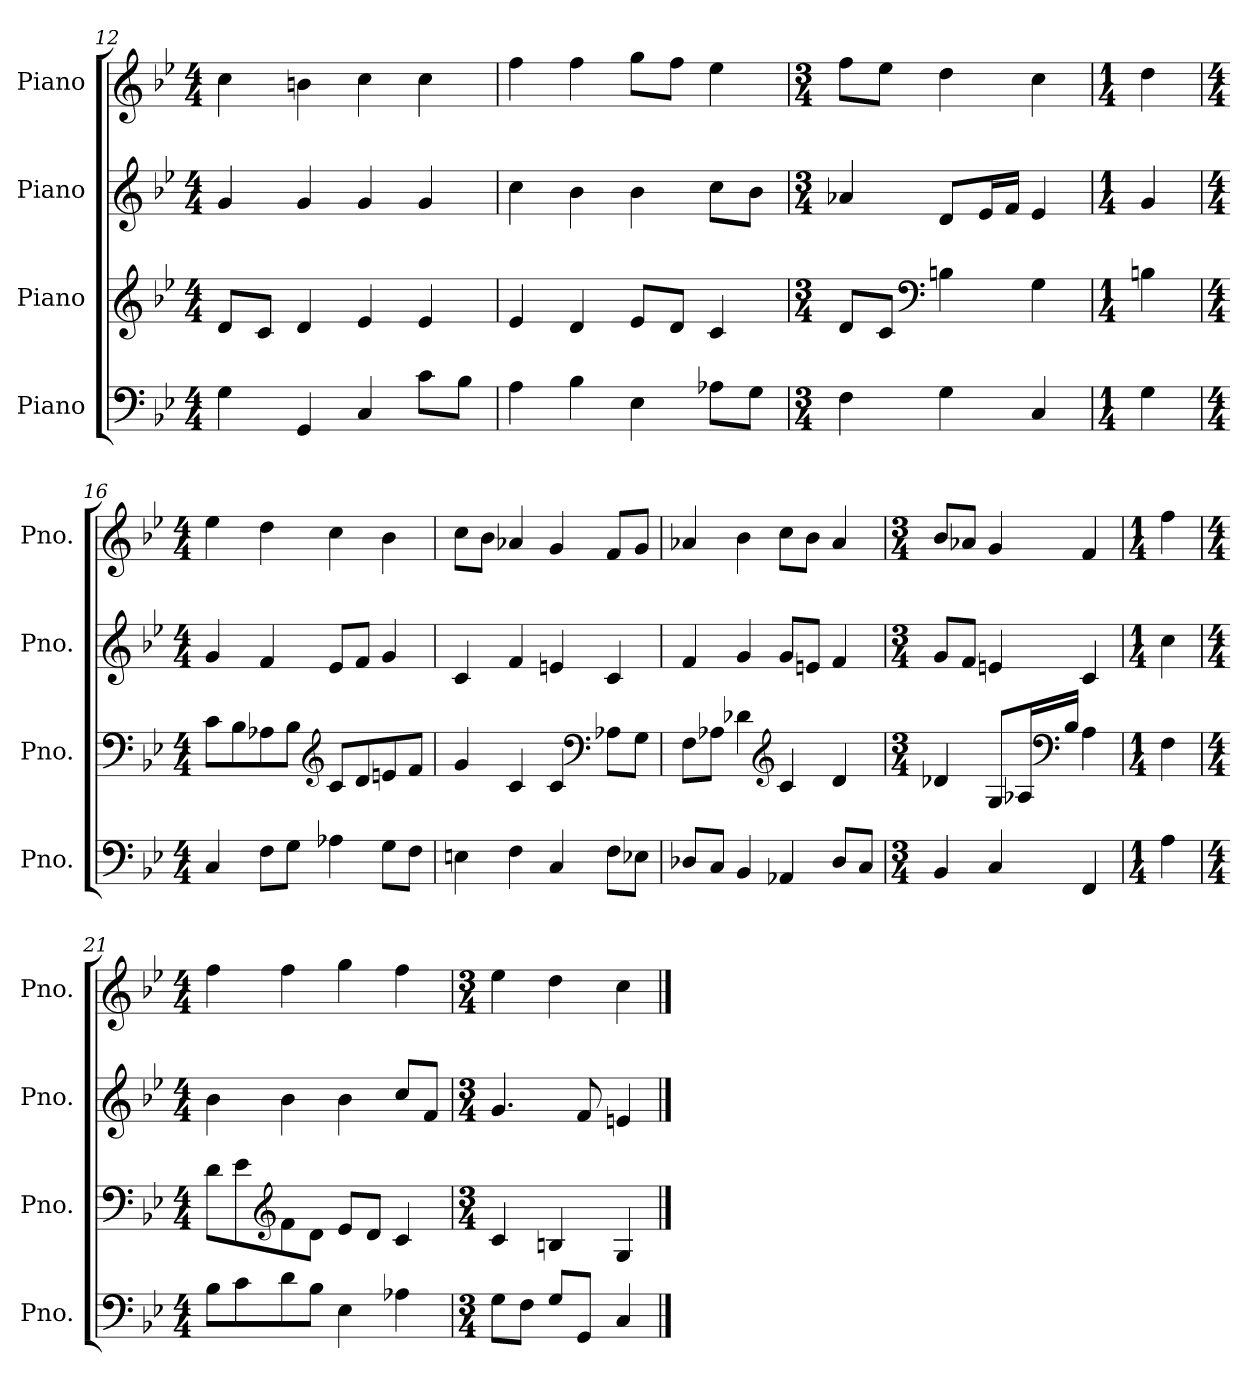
**kern	**kern	**kern	**kern
*part4	*part3	*part2	*part1
*staff4	*staff3	*staff2	*staff1
*I"Piano	*I"Piano	*I"Piano	*I"Piano
*I'Pno.	*I'Pno.	*I'Pno.	*I'Pno.
*clefF4	*clefG2	*clefG2	*clefG2
*k[b-e-]	*k[b-e-]	*k[b-e-]	*k[b-e-]
*M4/4	*M4/4	*M4/4	*M4/4
=12	=12	=12	=12
4G\	8d/L	4g/	4cc\
.	8c/J	.	.
4GG/	4d/	4g/	4bn\
4C/	4e-/	4g/	4cc\
8c\L	4e-/	4g/	4cc\
8B-\J	.	.	.
=13	=13	=13	=13
4A\	4e-/	4cc\	4ff\
4B-\	4d/	4b-\	4ff\
4E-\	8e-/L	4b-\	8gg\L
.	8d/J	.	8ff\J
8A-X\L	4c/	8cc\L	4ee-\
8G\J	.	8b-\J	.
=14	=14	=14	=14
*M3/4	*M3/4	*M3/4	*M3/4
4F\	8d/L	4a-X/	8ff\L
.	8c/J	.	8ee-\J
*	*clefF4	*	*
4G\	4Bn\	8d/L	4dd\
.	.	16e-/L	.
.	.	16f/JJ	.
4C/	4G\	4e-/	4cc\
=15	=15	=15	=15
*M1/4	*M1/4	*M1/4	*M1/4
4G\	4Bn\	4g/	4dd\
!!LO:PB:g=z
=16	=16	=16	=16
*M4/4	*M4/4	*M4/4	*M4/4
4C/	8c\L	4g/	4ee-\
.	8B-\	.	.
8F\L	8A-X\	4f/	4dd\
8G\J	8B-\J	.	.
*	*clefG2	*	*
4A-X\	8c/L	8e-/L	4cc\
.	8d/	8f/J	.
8G\L	8en/	4g/	4b-\
8F\J	8f/J	.	.
=17	=17	=17	=17
4En\	4g/	4c/	8cc\L
.	.	.	8b-\J
4F\	4c/	4f/	4a-X/
4C/	4c/	4en/	4g/
*	*clefF4	*	*
8F\L	8A-X\L	4c/	8f/L
8E-X\J	8G\J	.	8g/J
=18	=18	=18	=18
8D-X/L	8F\L	4f/	4a-X/
8C/J	8A-X\J	.	.
4BB-/	4d-X\	4g/	4b-\
*	*clefG2	*	*
4AA-X/	4c/	8g/L	8cc\L
.	.	8en/J	8b-\J
8D-/L	4d-/	4f/	4a-/
8C/J	.	.	.
!!LO:LB:g=z
=19	=19	=19	=19
*M3/4	*M3/4	*M3/4	*M3/4
4BB-/	4d-X/	8g/L	8b-/L
.	.	8f/J	8a-X/J
4C/	8G/L	4en/	4g/
.	16A-X/L	.	.
*	*clefF4	*	*
.	16B-/JJ	.	.
4FF/	4A-\	4c/	4f/
=20	=20	=20	=20
*M1/4	*M1/4	*M1/4	*M1/4
4A\	4F\	4cc\	4ff\
=21	=21	=21	=21
*M4/4	*M4/4	*M4/4	*M4/4
8B-\L	8d\L	4b-\	4ff\
8c\	8e-\	.	.
*	*clefG2	*	*
8d\	8f\	4b-\	4ff\
8B-\J	8d\J	.	.
4E-\	8e-/L	4b-\	4gg\
.	8d/J	.	.
4A-X\	4c/	8cc/L	4ff\
.	.	8f/J	.
=22	=22	=22	=22
*M3/4	*M3/4	*M3/4	*M3/4
8G\L	4c/	4.g/	4ee-\
8F\J	.	.	.
8G/L	4Bn/	.	4dd\
8GG/J	.	8f/	.
4C/	4G/	4en/	4cc\
==	==	==	==
*-	*-	*-	*-
